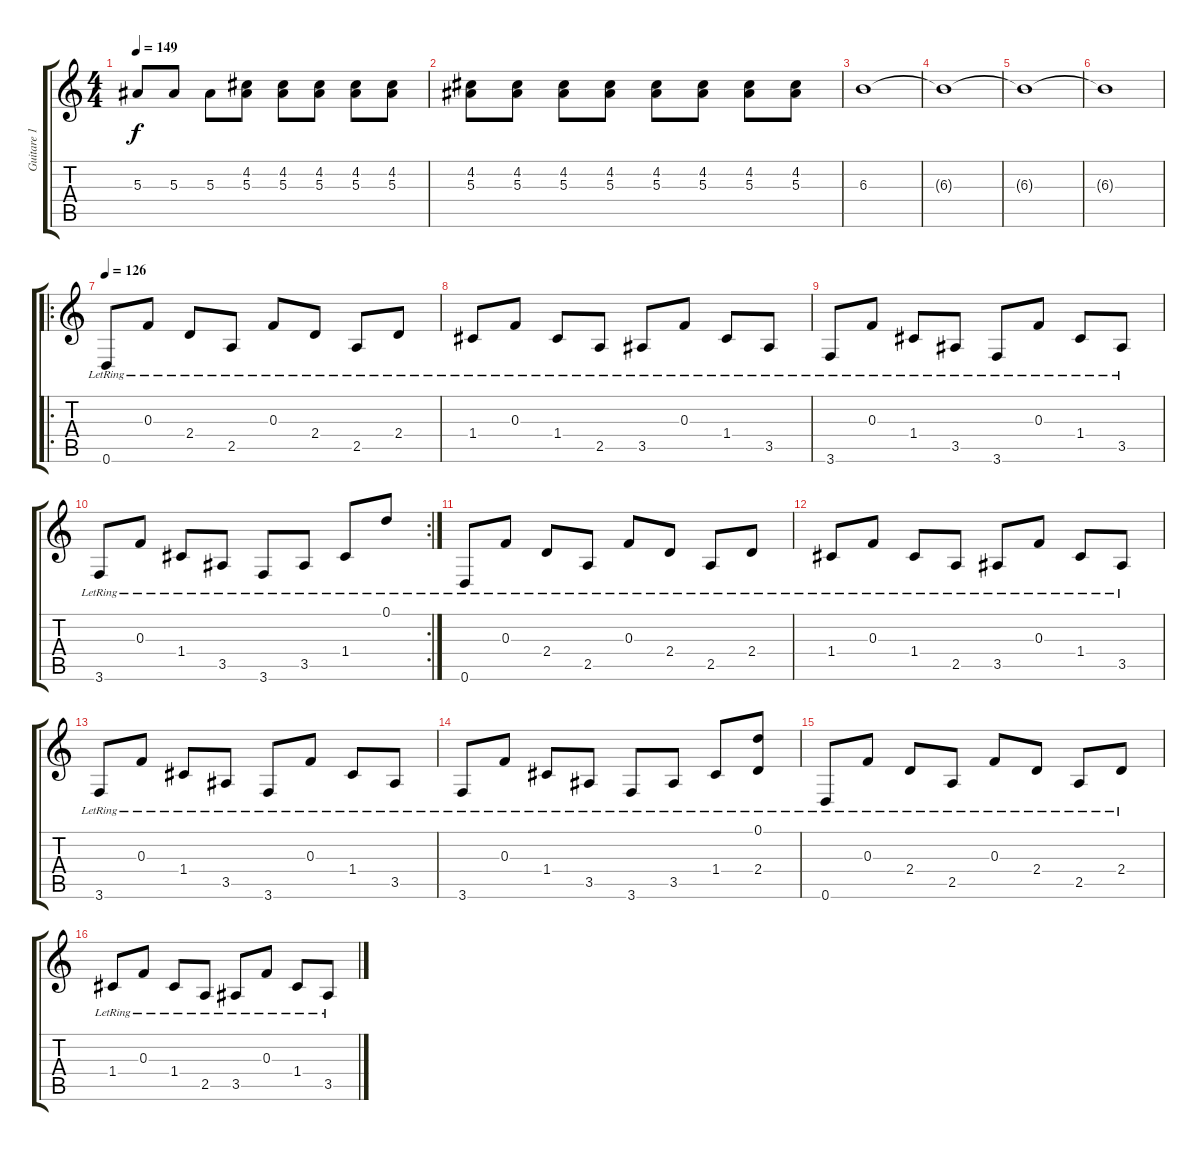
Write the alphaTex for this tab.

\track ("Guitare 1" "Guitare 1") {instrument acousticguitarsteel}
\staff {score tabs}
\tuning (D4 A3 F3 C3 G2 D2) {hide}
\ts (4 4)
\tempo 149
\clef g2
\ks c
5.3.8{dy f} 5.3.8 5.3.8 (4.2 5.3).8 (4.2 5.3).8 (4.2 5.3).8 (4.2 5.3).8 (4.2 5.3).8 |
(4.2 5.3).8 (4.2 5.3).8 (4.2 5.3).8 (4.2 5.3).8 (4.2 5.3).8 (4.2 5.3).8 (4.2 5.3).8 (4.2 5.3).8 |
6.3.1 |
6.3{t}.1 |
6.3{t}.1 |
6.3{t}.1 |
\ro
\tempo 126
0.6{lr}.8{volume 16 instrument acousticguitarsteel} 0.3{lr}.8 2.4{lr}.8 2.5{lr}.8 0.3{lr}.8 2.4{lr}.8 2.5{lr}.8 2.4{lr}.8 |
1.4{lr}.8 0.3{lr}.8 1.4{lr}.8 2.5{lr}.8 3.5{lr}.8 0.3{lr}.8 1.4{lr}.8 3.5{lr}.8 |
3.6{lr}.8 0.3{lr}.8 1.4{lr}.8 3.5{lr}.8 3.6{lr}.8 0.3{lr}.8 1.4{lr}.8 3.5{lr}.8 |
\rc 2
3.6{lr}.8 0.3{lr}.8 1.4{lr}.8 3.5{lr}.8 3.6{lr}.8 3.5{lr}.8 1.4{lr}.8 0.1{lr}.8 |
0.6{lr}.8 0.3{lr}.8 2.4{lr}.8 2.5{lr}.8 0.3{lr}.8 2.4{lr}.8 2.5{lr}.8 2.4{lr}.8 |
1.4{lr}.8 0.3{lr}.8 1.4{lr}.8 2.5{lr}.8 3.5{lr}.8 0.3{lr}.8 1.4{lr}.8 3.5{lr}.8 |
3.6{lr}.8 0.3{lr}.8 1.4{lr}.8 3.5{lr}.8 3.6{lr}.8 0.3{lr}.8 1.4{lr}.8 3.5{lr}.8 |
3.6{lr}.8 0.3{lr}.8 1.4{lr}.8 3.5{lr}.8 3.6{lr}.8 3.5{lr}.8 1.4{lr}.8 (0.1{lr} 2.4{lr}).8 |
0.6{lr}.8 0.3{lr}.8 2.4{lr}.8 2.5{lr}.8 0.3{lr}.8 2.4{lr}.8 2.5{lr}.8 2.4{lr}.8 |
1.4{lr}.8 0.3{lr}.8 1.4{lr}.8 2.5{lr}.8 3.5{lr}.8 0.3{lr}.8 1.4{lr}.8 3.5{lr}.8
